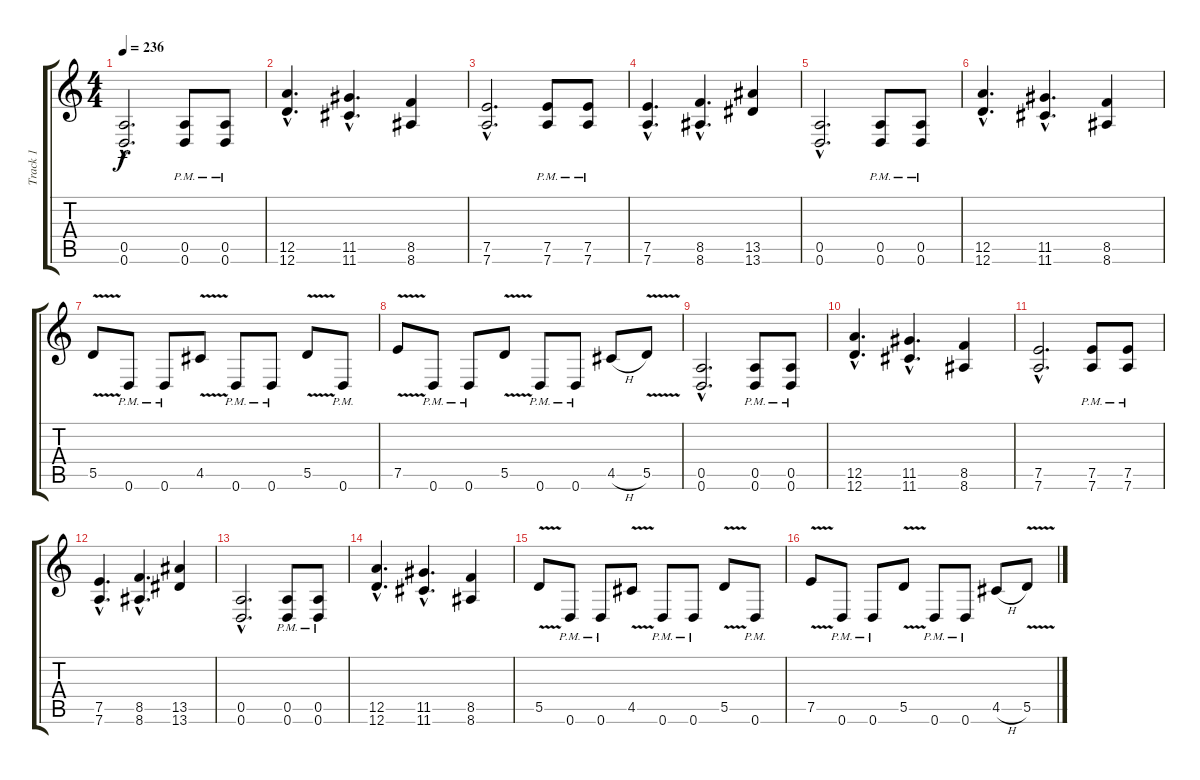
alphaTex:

\track ("Track 1" "Track 1") {instrument distortionguitar}
\staff {score tabs}
\tuning (E4 B3 G3 D3 A2 D2) {hide}
\ts (4 4)
\tempo 236
\clef g2
\ks c
(0.5{hac} 0.6{hac}).2{d dy f} (0.5{pm} 0.6{pm}).8 (0.5{pm} 0.6{pm}).8 |
(12.5{hac} 12.6{hac}).4{d} (11.5{hac} 11.6{hac}).4{d} (8.5 8.6).4 |
(7.5{hac} 7.6{hac}).2{d} (7.5{pm} 7.6{pm}).8 (7.5{pm} 7.6{pm}).8 |
(7.5{hac} 7.6{hac}).4{d} (8.5{hac} 8.6{hac}).4{d} (13.5 13.6).4 |
(0.5{hac} 0.6{hac}).2{d} (0.5{pm} 0.6{pm}).8 (0.5{pm} 0.6{pm}).8 |
(12.5{hac} 12.6{hac}).4{d} (11.5{hac} 11.6{hac}).4{d} (8.5 8.6).4 |
5.5{v}.8 0.6{pm}.8 0.6{pm}.8 4.5{v}.8 0.6{pm}.8 0.6{pm}.8 5.5{v}.8 0.6{pm}.8 |
7.5{v}.8 0.6{pm}.8 0.6{pm}.8 5.5{v}.8 0.6{pm}.8 0.6{pm}.8 4.5{h}.8 5.5{v}.8 |
(0.5{hac} 0.6{hac}).2{d} (0.5{pm} 0.6{pm}).8 (0.5{pm} 0.6{pm}).8 |
(12.5{hac} 12.6{hac}).4{d} (11.5{hac} 11.6{hac}).4{d} (8.5 8.6).4 |
(7.5{hac} 7.6{hac}).2{d} (7.5{pm} 7.6{pm}).8 (7.5{pm} 7.6{pm}).8 |
(7.5{hac} 7.6{hac}).4{d} (8.5{hac} 8.6{hac}).4{d} (13.5 13.6).4 |
(0.5{hac} 0.6{hac}).2{d} (0.5{pm} 0.6{pm}).8 (0.5{pm} 0.6{pm}).8 |
(12.5{hac} 12.6{hac}).4{d} (11.5{hac} 11.6{hac}).4{d} (8.5 8.6).4 |
5.5{v}.8 0.6{pm}.8 0.6{pm}.8 4.5{v}.8 0.6{pm}.8 0.6{pm}.8 5.5{v}.8 0.6{pm}.8 |
7.5{v}.8 0.6{pm}.8 0.6{pm}.8 5.5{v}.8 0.6{pm}.8 0.6{pm}.8 4.5{h}.8 5.5{v}.8
